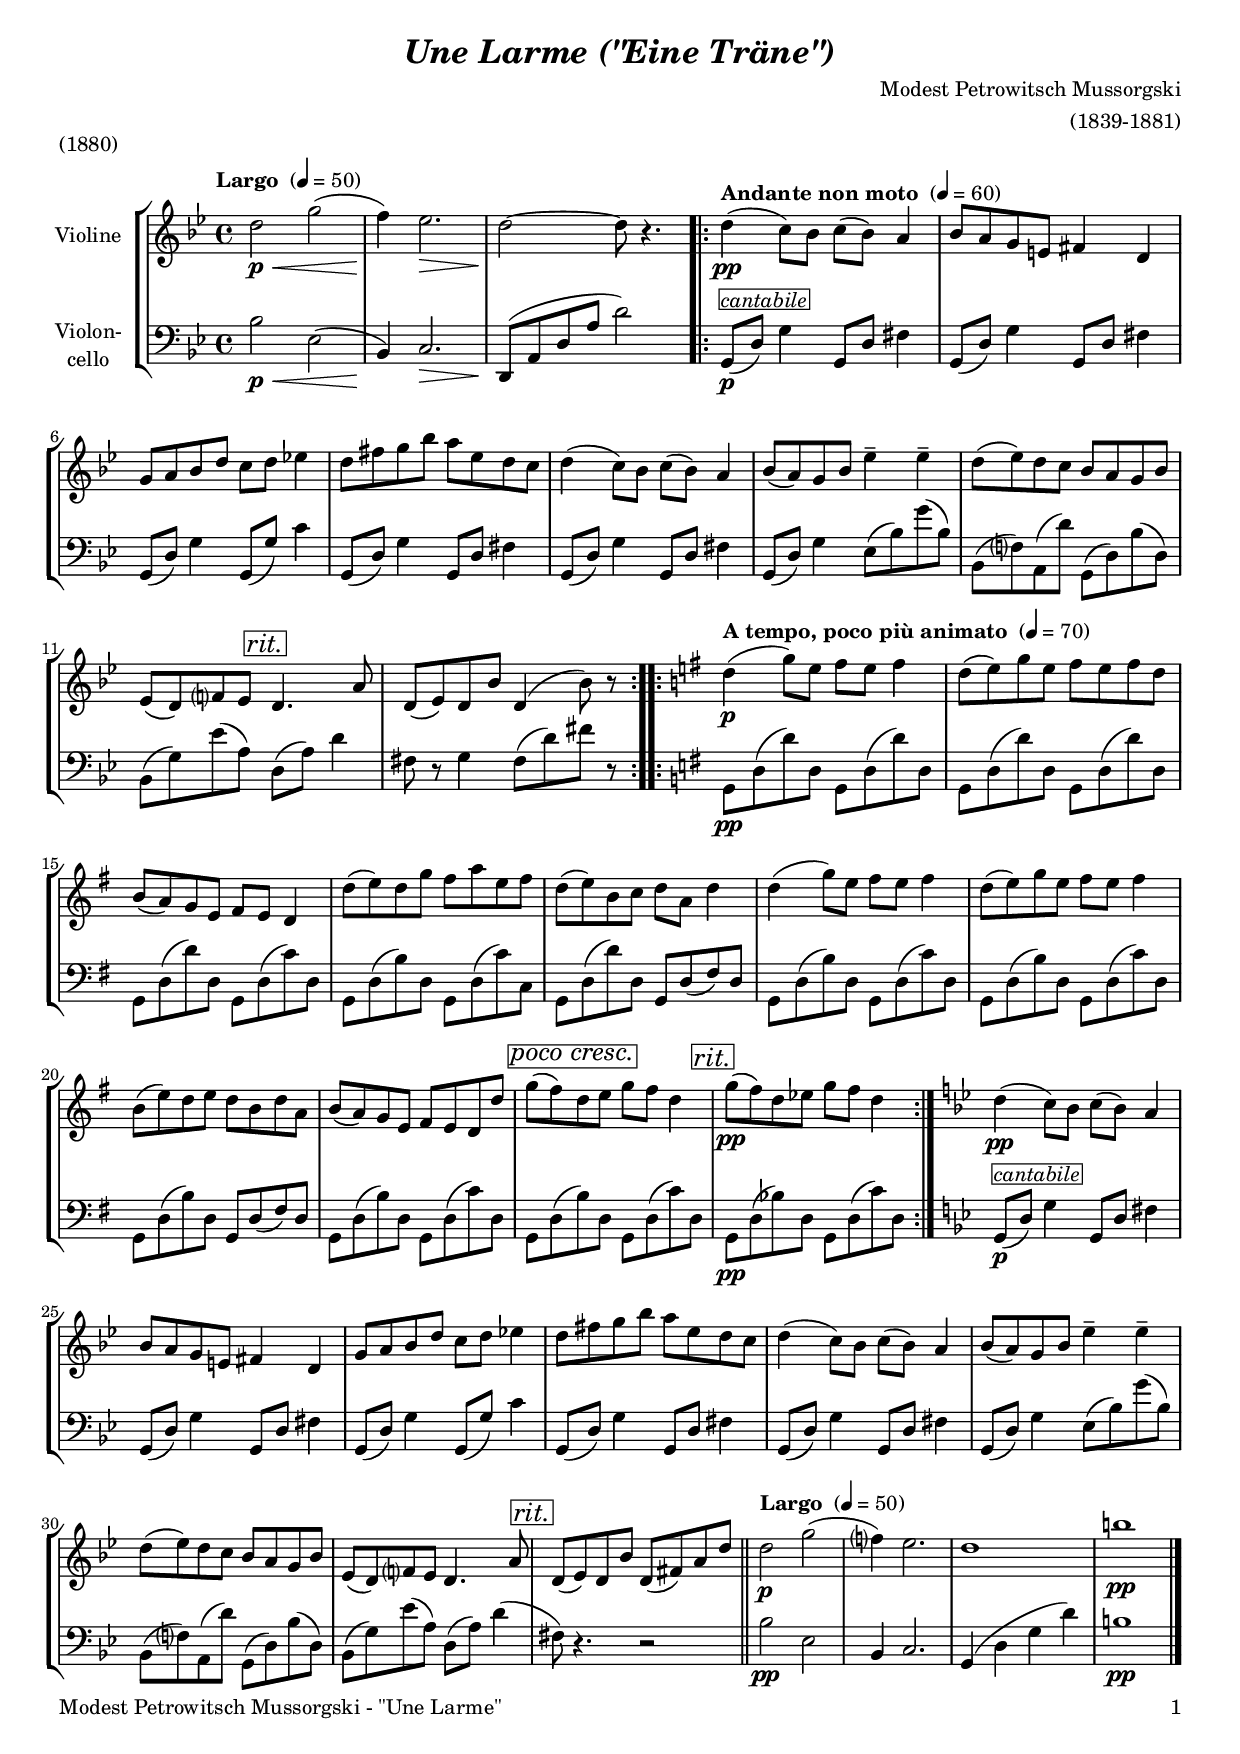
\version "2.24.4"
\include "deutsch.ly"
  
#(set-global-staff-size 18)

\header {
  title     = \markup \bold \italic "Une Larme (\"Eine Träne\")"
  composer  = "Modest Petrowitsch Mussorgski"
  arranger  = "(1839-1881)"
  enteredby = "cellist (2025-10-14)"
  piece     = "(1880)"
}

voiceconsts = {
  \key g \minor
  \time 4/4
  \clef "treble"
%  \numericTimeSignature
  \compressEmptyMeasures
% Set default beaming for all staves
%  \set Timing.beamExceptions = #'()
%  \set Timing.baseMoment     = #(ly:make-moment 1 4)
%  \set Timing.beatStructure  = #'(1 1 1)
}

mipz = "pizzicato strings"
mivl = "violin"
miva = "viola"
mivc = "cello"

introa = { \tempo "Largo " 4=50 }
introb = { \tempo "Andante non moto " 4=60 }
introc = { \tempo "A tempo, poco più animato " 4=70 }
introd = { \bar "||" \tempo "Largo " 4=50 }

cant = \markup \box \italic "cantabile"
pocr = \mark \markup \box \italic "poco cresc."
rit  = \mark \markup \box \italic "rit."

va = \relative c'' {
  \voiceconsts

  \introa
  d2\p\< g(
  f4)\! es2.\>
  d2~\! d8 r4.
  \repeat volta 2 {
    \introb
    d4(\pp c8) b c( b) a4
    b8 a g e fis4 d
    g8 a b d c d es!4

    d8 fis g b a es d c
    d4( c8) b c( b) a4
    b8( a) g b es4-- es--
    d8( es) d c b a g b
    es,( d) f? es \rit d4. a'8

    d,( es) d b' d,4( b'8) r
  } \key g \major
  \repeat volta 2 {
    \introc
    d4(\p g8) e fis e fis4
    d8( e) g e fis e fis d
    h( a) g e fis e d4
    d'8( e) d g fis a e fis

    d( e) h c d a d4
    d( g8) e fis e fis4
    d8( e) g e fis e fis4
    h,8( e) d e d h d a
    h( a) g e fis e d d'

    g( fis) \pocr d e g fis d4 \rit
    g8(\pp fis) d es g fis d4
  } \key g \minor
  d(\pp c8) b c( b) a4
  b8 a g e fis4 d
  g8 a b d c d es!4

  d8 fis g b a es d c
  d4( c8) b c( b) a4
  b8( a) g b es4-- es--
  d8( es) d c b a g b
  es,( d) f? es d4. a'8 \rit

  d,( es) d b' d,( fis) a d
  \introd
  d2\p g(
  f?4) es2.
  d1
  h'\pp \bar "|."
}

vb = \relative c' {
  \voiceconsts
  \clef "bass"
  
  \introa
  b2\p\< es,(
  b4)\! c2.\>
  d,8(\! a' d a' d2)
  \repeat volta 2 {
    \introb
    g,,8(\p^\cant d') g4 g,8 d' fis4
    g,8( d') g4 g,8 d' fis4
    g,8( d') g4 g,8( g') c4

    g,8( d') g4 g,8 d' fis4
    g,8( d') g4 g,8 d' fis4
    g,8( d') g4 es8( b') g'( b,)
    b,( f'?) a,( d') g,,( d') b'( d,)
    b( g') es'( a,) \rit d,( a') d4

    fis,8 r g4 fis8( d') fis r
  } \key g \major
  \repeat volta 2 {
    \introc
    g,,8\pp d'( d') d, g, d'( d') d,
    g, d'( d') d, g, d'( d') d,
    g, d'( d') d, g, d'( c') d,
    g, d'( h') d, g, d'( c') c,

    g d'( d') d, g, d'( fis) d
    g, d'( h') d, g, d'( c') d,
    g, d'( h') d, g, d'( c') d,
    g, d'( h') d, g, d'( fis) d
    g, d'( h') d, g, d'( c') d,

    g, d'( \pocr h') d, g, d'( c') d, \rit
    g,\pp d'( b') d, g, d'( c') d,
  } \key g \minor
  g,(\p^\cant d') g4 g,8 d' fis4
  g,8( d') g4 g,8 d' fis4
  g,8( d') g4 g,8( g') c4

  g,8( d') g4 g,8 d' fis4
  g,8( d') g4 g,8 d' fis4
  g,8( d') g4 es8( b') g'( b,)
  b,( f'?) a,( d') g,,( d') b'( d,)
  b( g') es'( a,) d,( a') d4( \rit
  fis,8) r4. r2
  \introd
  b\pp es,
  b4 c2.
  g4( d' g d')
  h1\pp \bar "|."
}


music = \new StaffGroup <<
      \new Staff {
	\set Staff.midiInstrument = \mivl
	\set Staff.instrumentName = \markup \center-column { "Violine" }
	\transpose g g { \va }
      }

      \new Staff {
	\set Staff.midiInstrument = \mivc
	\set Staff.instrumentName = \markup \center-column { "Violon-" "cello" }
	\transpose g g { \vb }
      }
>>

\book {
  \paper {
    print-page-number = ##t
    print-first-page-number = ##t
    ragged-last-bottom = ##f
    oddHeaderMarkup = \markup \null
    evenHeaderMarkup = \markup \null
    oddFooterMarkup = \markup {
      \fill-line {
        \if \should-print-page-number
        "Modest Petrowitsch Mussorgski - \"Une Larme\"" \fromproperty #'page:page-number-string
      }
    }
    evenFooterMarkup = \oddFooterMarkup
  } \score {
    \music
    \layout {}
  }

  \score {
    \unfoldRepeats \music

    \midi {
      \context {
        \Score
      }
    }
  }
}
